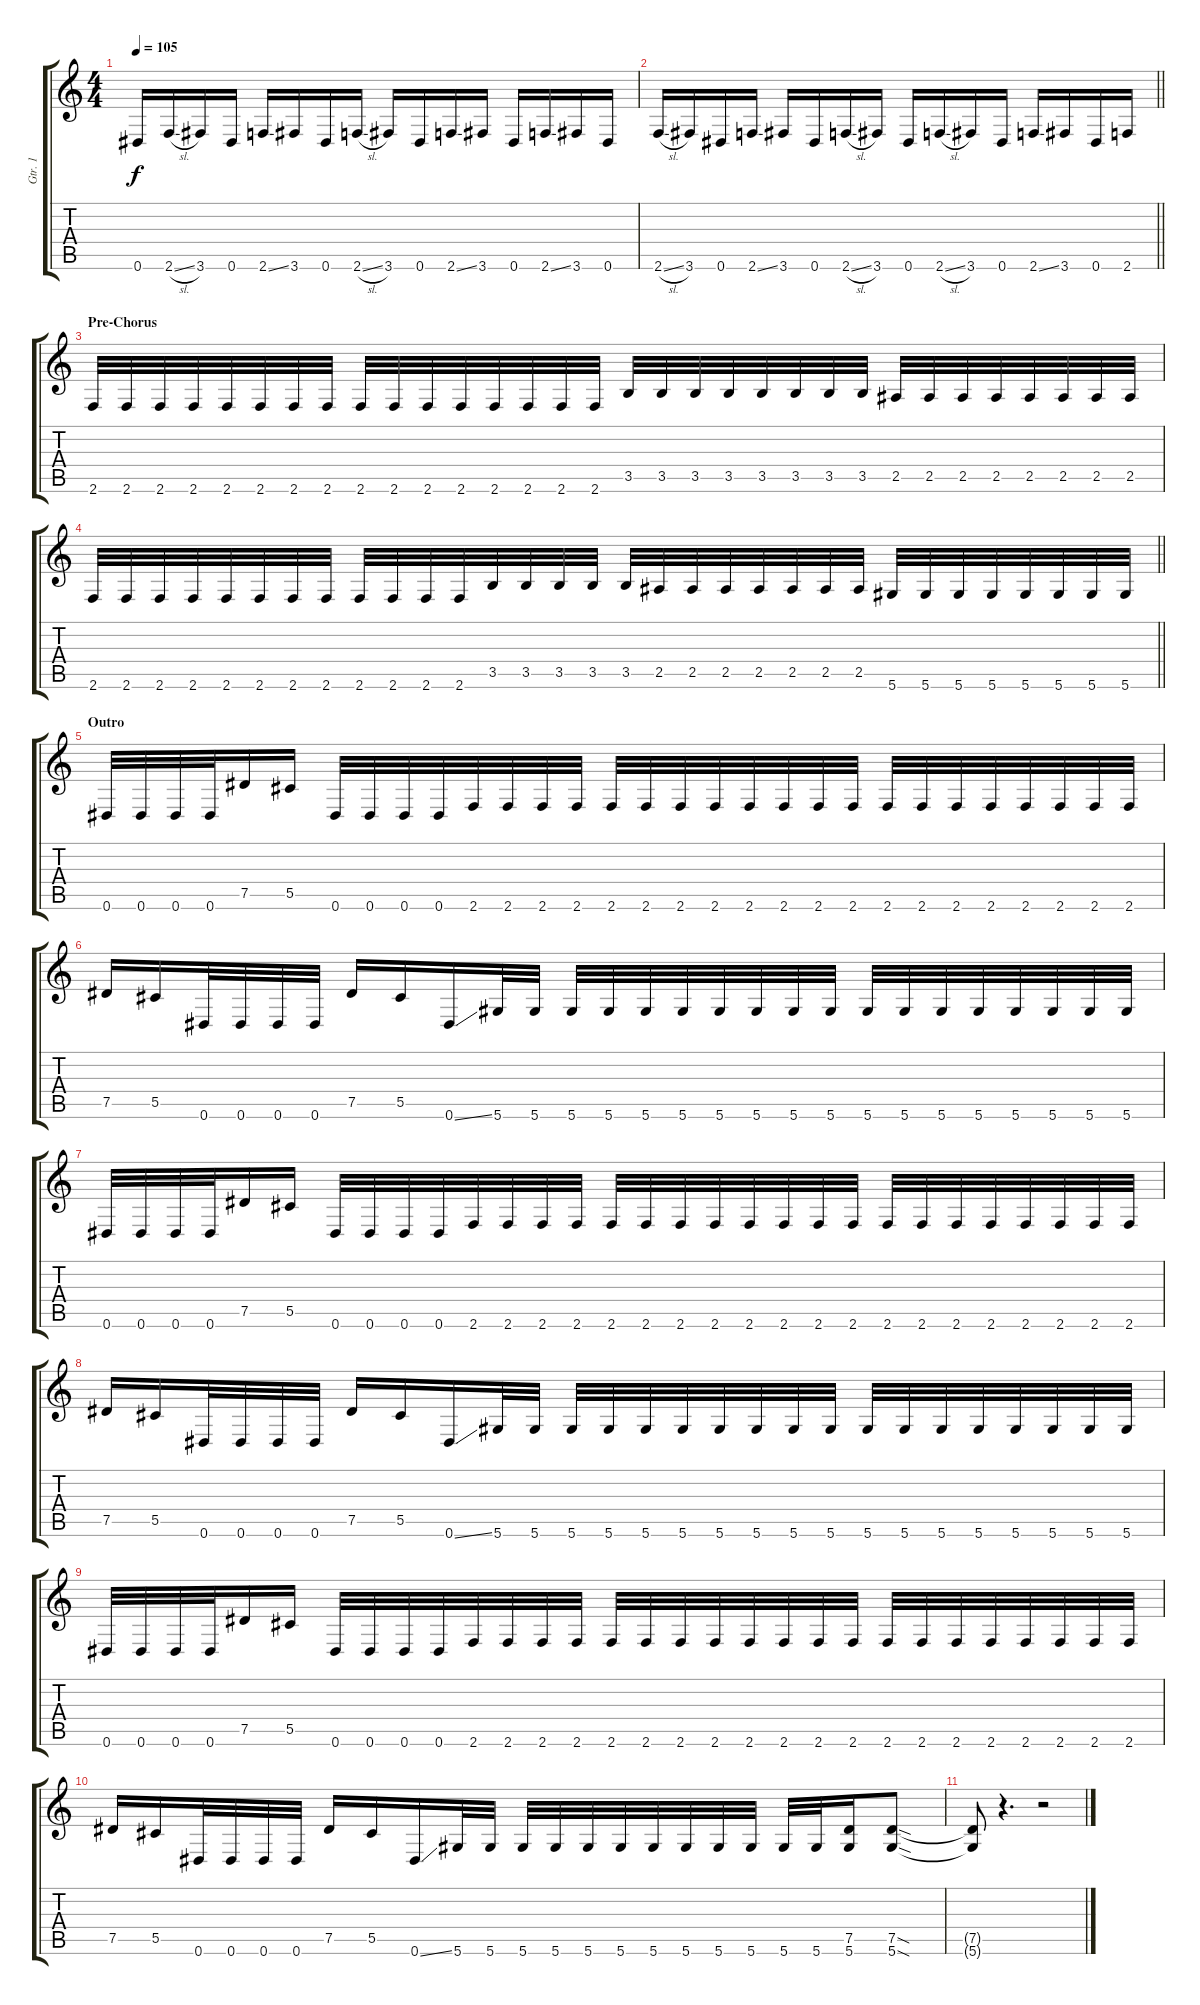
\track ("Gtr. 1" "Gtr. 1") {instrument overdrivenguitar}
\staff {score tabs}
\tuning (Eb4 Bb3 Gb3 Db3 Ab2 Eb2) {hide}
\ts (4 4)
\tempo 105
\clef g2
\ks c
0.6.16{dy f} 2.6{sl}.16 3.6.16 0.6.16 2.6{ss}.16 3.6.16 0.6.16 2.6{sl}.16 3.6.16 0.6.16 2.6{ss}.16 3.6.16 0.6.16 2.6{ss}.16 3.6.16 0.6.16 |
\barLineRight lightlight
2.6{sl}.16 3.6.16 0.6.16 2.6{ss}.16 3.6.16 0.6.16 2.6{sl}.16 3.6.16 0.6.16 2.6{sl}.16 3.6.16 0.6.16 2.6{ss}.16 3.6.16 0.6.16 2.6.16 |
\section ("" "Pre-Chorus")
2.6.32 2.6.32 2.6.32 2.6.32 2.6.32 2.6.32 2.6.32 2.6.32 2.6.32 2.6.32 2.6.32 2.6.32 2.6.32 2.6.32 2.6.32 2.6.32 3.5.32 3.5.32 3.5.32 3.5.32 3.5.32 3.5.32 3.5.32 3.5.32 2.5.32 2.5.32 2.5.32 2.5.32 2.5.32 2.5.32 2.5.32 2.5.32 |
\barLineRight lightlight
2.6.32 2.6.32 2.6.32 2.6.32 2.6.32 2.6.32 2.6.32 2.6.32 2.6.32 2.6.32 2.6.32 2.6.32 3.5.32 3.5.32 3.5.32 3.5.32 3.5.32 2.5.32 2.5.32 2.5.32 2.5.32 2.5.32 2.5.32 2.5.32 5.6.32 5.6.32 5.6.32 5.6.32 5.6.32 5.6.32 5.6.32 5.6.32 |
\section ("" "Outro")
0.6.32 0.6.32 0.6.32 0.6.32 7.5.16 5.5.16 0.6.32 0.6.32 0.6.32 0.6.32 2.6.32 2.6.32 2.6.32 2.6.32 2.6.32 2.6.32 2.6.32 2.6.32 2.6.32 2.6.32 2.6.32 2.6.32 2.6.32 2.6.32 2.6.32 2.6.32 2.6.32 2.6.32 2.6.32 2.6.32 |
7.5.16 5.5.16 0.6.32 0.6.32 0.6.32 0.6.32 7.5.16 5.5.16 0.6{ss}.16 5.6.32 5.6.32 5.6.32 5.6.32 5.6.32 5.6.32 5.6.32 5.6.32 5.6.32 5.6.32 5.6.32 5.6.32 5.6.32 5.6.32 5.6.32 5.6.32 5.6.32 5.6.32 |
0.6.32 0.6.32 0.6.32 0.6.32 7.5.16 5.5.16 0.6.32 0.6.32 0.6.32 0.6.32 2.6.32 2.6.32 2.6.32 2.6.32 2.6.32 2.6.32 2.6.32 2.6.32 2.6.32 2.6.32 2.6.32 2.6.32 2.6.32 2.6.32 2.6.32 2.6.32 2.6.32 2.6.32 2.6.32 2.6.32 |
7.5.16 5.5.16 0.6.32 0.6.32 0.6.32 0.6.32 7.5.16 5.5.16 0.6{ss}.16 5.6.32 5.6.32 5.6.32 5.6.32 5.6.32 5.6.32 5.6.32 5.6.32 5.6.32 5.6.32 5.6.32 5.6.32 5.6.32 5.6.32 5.6.32 5.6.32 5.6.32 5.6.32 |
0.6.32 0.6.32 0.6.32 0.6.32 7.5.16 5.5.16 0.6.32 0.6.32 0.6.32 0.6.32 2.6.32 2.6.32 2.6.32 2.6.32 2.6.32 2.6.32 2.6.32 2.6.32 2.6.32 2.6.32 2.6.32 2.6.32 2.6.32 2.6.32 2.6.32 2.6.32 2.6.32 2.6.32 2.6.32 2.6.32 |
7.5.16 5.5.16 0.6.32 0.6.32 0.6.32 0.6.32 7.5.16 5.5.16 0.6{ss}.16 5.6.32 5.6.32 5.6.32 5.6.32 5.6.32 5.6.32 5.6.32 5.6.32 5.6.32 5.6.32 5.6.32 5.6.32 (7.5 5.6).16 (7.5{sod} 5.6{sod}).8 |
(7.5{t} 5.6{t}).8 r.4{d} r.2
